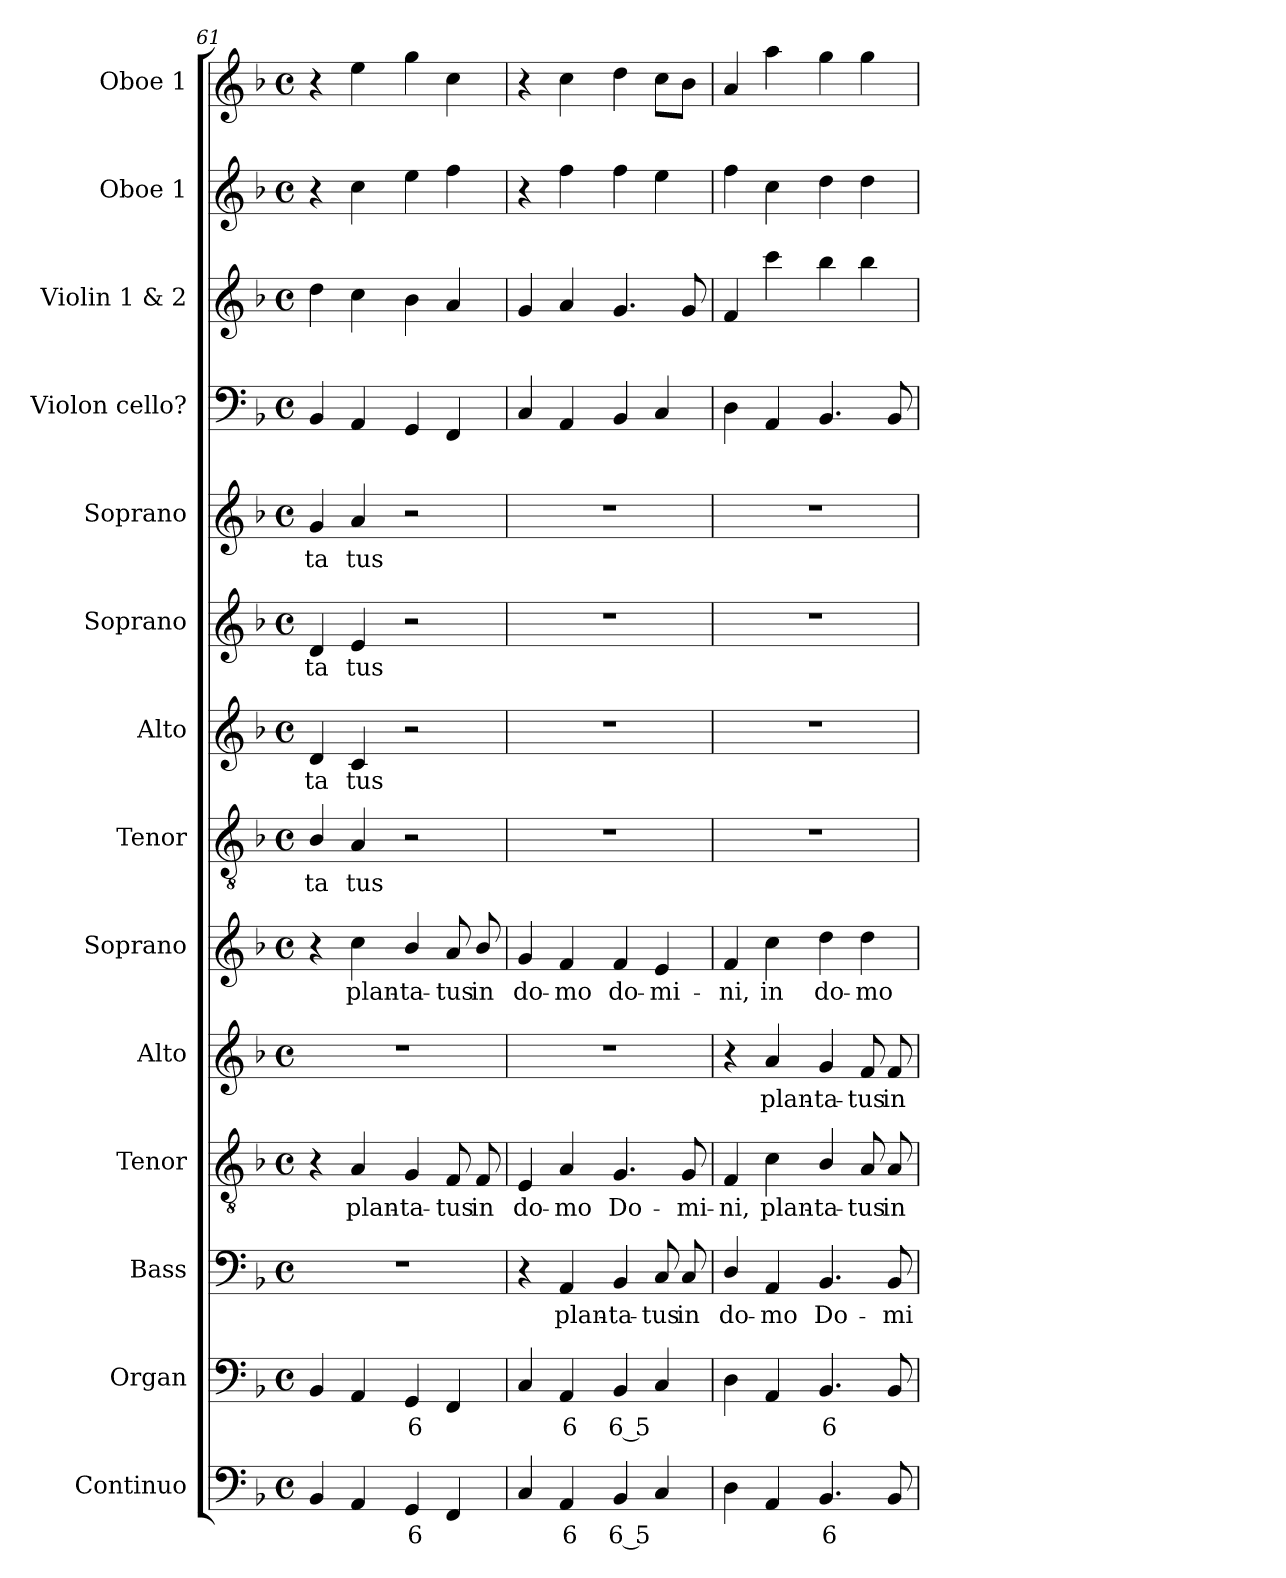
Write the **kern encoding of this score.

**kern	**text	**kern	**text	**kern	**text	**kern	**text	**kern	**text	**kern	**text	**kern	**text	**kern	**text	**kern	**text	**kern	**text	**kern	**kern	**kern	**kern
*part14	*part14	*part13	*part13	*part12	*part12	*part11	*part11	*part10	*part10	*part9	*part9	*part8	*part8	*part7	*part7	*part6	*part6	*part5	*part5	*part4	*part3	*part2	*part1
*staff14	*staff14	*staff13	*staff13	*staff12	*staff12	*staff11	*staff11	*staff10	*staff10	*staff9	*staff9	*staff8	*staff8	*staff7	*staff7	*staff6	*staff6	*staff5	*staff5	*staff4	*staff3	*staff2	*staff1
*I"Continuo	*	*I"Organ	*	*I"Bass	*	*I"Tenor	*	*I"Alto	*	*I"Soprano	*	*I"Tenor	*	*I"Alto	*	*I"Soprano	*	*I"Soprano	*	*I"Violon cello?	*I"Violin 1 & 2	*I"Oboe 1	*I"Oboe 1
*I'Cont.	*	*I'Org.	*	*I'B.	*	*I'T.	*	*I'A.	*	*I'S.	*	*I'T.	*	*I'A.	*	*I'S.	*	*I'S.	*	*I'Vc.	*I'Vln. 1 & 2	*I'Ob. 2	*I'Ob. 1
*clefF4	*	*clefF4	*	*clefF4	*	*clefGv2	*	*clefG2	*	*clefG2	*	*clefGv2	*	*clefG2	*	*clefG2	*	*clefG2	*	*clefF4	*clefG2	*clefG2	*clefG2
*	*	*	*	*	*	*ITrd7c12	*	*	*	*	*	*ITrd7c12	*	*	*	*	*	*	*	*	*	*	*
*k[b-]	*	*k[b-]	*	*k[b-]	*	*k[b-]	*	*k[b-]	*	*k[b-]	*	*k[b-]	*	*k[b-]	*	*k[b-]	*	*k[b-]	*	*k[b-]	*k[b-]	*k[b-]	*k[b-]
*F:	*	*F:	*	*F:	*	*F:	*	*F:	*	*F:	*	*F:	*	*F:	*	*F:	*	*F:	*	*F:	*F:	*F:	*F:
*M4/4	*	*M4/4	*	*M4/4	*	*M4/4	*	*M4/4	*	*M4/4	*	*M4/4	*	*M4/4	*	*M4/4	*	*M4/4	*	*M4/4	*M4/4	*M4/4	*M4/4
*met(c)	*	*met(c)	*	*met(c)	*	*met(c)	*	*met(c)	*	*met(c)	*	*met(c)	*	*met(c)	*	*met(c)	*	*met(c)	*	*met(c)	*met(c)	*met(c)	*met(c)
=61	=61	=61	=61	=61	=61	=61	=61	=61	=61	=61	=61	=61	=61	=61	=61	=61	=61	=61	=61	=61	=61	=61	=61
!	!	!	!	!	!	!	!	!	!	!	!	!	!LO:LY:b:color=#000000	!	!	!	!	!	!	!	!	!	!
!	!	!	!	!	!	!	!	!	!	!	!	!	!	!	!LO:LY:b:color=#000000	!	!	!	!	!	!	!	!
!	!	!	!	!	!	!	!	!	!	!	!	!	!	!	!	!	!LO:LY:b:color=#000000	!	!	!	!	!	!
!	!	!	!	!	!	!	!	!	!	!	!	!	!	!	!	!	!	!	!LO:LY:b:color=#000000	!	!	!	!
4BB-i/	.	4BB-i/	.	1r	.	4r	.	1r	.	4r	.	4BB-i/	-ta	4di/	-ta	4di/	-ta	4gi/	-ta	4BB-i/	4ddi\	4r	4r
!	!	!	!	!	!	!	!LO:LY:b:color=#000000	!	!	!	!	!	!	!	!	!	!	!	!	!	!	!	!
!	!	!	!	!	!	!	!	!	!	!	!LO:LY:b:color=#000000	!	!	!	!	!	!	!	!	!	!	!	!
!	!	!	!	!	!	!	!	!	!	!	!	!	!LO:LY:b:color=#000000	!	!	!	!	!	!	!	!	!	!
!	!	!	!	!	!	!	!	!	!	!	!	!	!	!	!LO:LY:b:color=#000000	!	!	!	!	!	!	!	!
!	!	!	!	!	!	!	!	!	!	!	!	!	!	!	!	!	!LO:LY:b:color=#000000	!	!	!	!	!	!
!	!	!	!	!	!	!	!	!	!	!	!	!	!	!	!	!	!	!	!LO:LY:b:color=#000000	!	!	!	!
4AAi/	.	4AAi/	.	.	.	4AAi/	plan-	.	.	4cci\	plan-	4AAi/	tus	4ci/	tus	4ei/	tus	4ai/	tus	4AAi/	4cci\	4cci\	4eei\
!	!LO:LY:b:color=#000000	!	!	!	!	!	!	!	!	!	!	!	!	!	!	!	!	!	!	!	!	!	!
!	!	!	!LO:LY:b:color=#000000	!	!	!	!	!	!	!	!	!	!	!	!	!	!	!	!	!	!	!	!
!	!	!	!	!	!	!	!LO:LY:b:color=#000000	!	!	!	!	!	!	!	!	!	!	!	!	!	!	!	!
!	!	!	!	!	!	!	!	!	!	!	!LO:LY:b:color=#000000	!	!	!	!	!	!	!	!	!	!	!	!
4GGi/	6	4GGi/	6	.	.	4GGi/	-ta-	.	.	4b-i/	-ta-	2r	.	2r	.	2r	.	2r	.	4GGi/	4b-i\	4eei\	4ggi\
!	!	!	!	!	!	!	!LO:LY:b:color=#000000	!	!	!	!	!	!	!	!	!	!	!	!	!	!	!	!
!	!	!	!	!	!	!	!	!	!	!	!LO:LY:b:color=#000000	!	!	!	!	!	!	!	!	!	!	!	!
4FFi/	.	4FFi/	.	.	.	8FFi/	-tus	.	.	8ai/	-tus	.	.	.	.	.	.	.	.	4FFi/	4ai/	4ffi\	4cci\
!	!	!	!	!	!	!	!LO:LY:b:color=#000000	!	!	!	!	!	!	!	!	!	!	!	!	!	!	!	!
!	!	!	!	!	!	!	!	!	!	!	!LO:LY:b:color=#000000	!	!	!	!	!	!	!	!	!	!	!	!
.	.	.	.	.	.	8FFi/	in	.	.	8b-i/	in	.	.	.	.	.	.	.	.	.	.	.	.
!!LO:PB:g=z
=62	=62	=62	=62	=62	=62	=62	=62	=62	=62	=62	=62	=62	=62	=62	=62	=62	=62	=62	=62	=62	=62	=62	=62
!	!	!	!	!	!	!	!LO:LY:b:color=#000000	!	!	!	!	!	!	!	!	!	!	!	!	!	!	!	!
!	!	!	!	!	!	!	!	!	!	!	!LO:LY:b:color=#000000	!	!	!	!	!	!	!	!	!	!	!	!
4Ci/	.	4Ci/	.	4r	.	4EEi/	do-	1r	.	4gi/	do-	1r	.	1r	.	1r	.	1r	.	4Ci/	4gi/	4r	4r
!	!LO:LY:b:color=#000000	!	!	!	!	!	!	!	!	!	!	!	!	!	!	!	!	!	!	!	!	!	!
!	!	!	!LO:LY:b:color=#000000	!	!	!	!	!	!	!	!	!	!	!	!	!	!	!	!	!	!	!	!
!	!	!	!	!	!LO:LY:b:color=#000000	!	!	!	!	!	!	!	!	!	!	!	!	!	!	!	!	!	!
!	!	!	!	!	!	!	!LO:LY:b:color=#000000	!	!	!	!	!	!	!	!	!	!	!	!	!	!	!	!
!	!	!	!	!	!	!	!	!	!	!	!LO:LY:b:color=#000000	!	!	!	!	!	!	!	!	!	!	!	!
4AAi/	6	4AAi/	6	4AAi/	plan-	4AAi/	-mo	.	.	4fi/	-mo	.	.	.	.	.	.	.	.	4AAi/	4ai/	4ffi\	4cci\
!	!LO:LY:b:color=#000000	!	!	!	!	!	!	!	!	!	!	!	!	!	!	!	!	!	!	!	!	!	!
!	!	!	!LO:LY:b:color=#000000	!	!	!	!	!	!	!	!	!	!	!	!	!	!	!	!	!	!	!	!
!	!	!	!	!	!LO:LY:b:color=#000000	!	!	!	!	!	!	!	!	!	!	!	!	!	!	!	!	!	!
!	!	!	!	!	!	!	!LO:LY:b:color=#000000	!	!	!	!	!	!	!	!	!	!	!	!	!	!	!	!
!	!	!	!	!	!	!	!	!	!	!	!LO:LY:b:color=#000000	!	!	!	!	!	!	!	!	!	!	!	!
4BB-i/	6 5	4BB-i/	6 5	4BB-i/	-ta-	4.GGi/	Do-	.	.	4fi/	do-	.	.	.	.	.	.	.	.	4BB-i/	4.gi/	4ffi\	4ddi\
!	!	!	!	!	!LO:LY:b:color=#000000	!	!	!	!	!	!	!	!	!	!	!	!	!	!	!	!	!	!
!	!	!	!	!	!	!	!	!	!	!	!LO:LY:b:color=#000000	!	!	!	!	!	!	!	!	!	!	!	!
4Ci/	.	4Ci/	.	8Ci/	-tus	.	.	.	.	4ei/	-mi-	.	.	.	.	.	.	.	.	4Ci/	.	4eei\	8cci\L
!	!	!	!	!	!LO:LY:b:color=#000000	!	!	!	!	!	!	!	!	!	!	!	!	!	!	!	!	!	!
!	!	!	!	!	!	!	!LO:LY:b:color=#000000	!	!	!	!	!	!	!	!	!	!	!	!	!	!	!	!
.	.	.	.	8Ci/	in	8GGi/	-mi-	.	.	.	.	.	.	.	.	.	.	.	.	.	8gi/	.	8b-i\J
=63	=63	=63	=63	=63	=63	=63	=63	=63	=63	=63	=63	=63	=63	=63	=63	=63	=63	=63	=63	=63	=63	=63	=63
!	!	!	!	!	!LO:LY:b:color=#000000	!	!	!	!	!	!	!	!	!	!	!	!	!	!	!	!	!	!
!	!	!	!	!	!	!	!LO:LY:b:color=#000000	!	!	!	!	!	!	!	!	!	!	!	!	!	!	!	!
!	!	!	!	!	!	!	!	!	!	!	!LO:LY:b:color=#000000	!	!	!	!	!	!	!	!	!	!	!	!
4Di\	.	4Di\	.	4Di/	do-	4FFi/	-ni,	4r	.	4fi/	-ni,	1r	.	1r	.	1r	.	1r	.	4Di\	4fi/	4ffi\	4ai/
!	!	!	!	!	!LO:LY:b:color=#000000	!	!	!	!	!	!	!	!	!	!	!	!	!	!	!	!	!	!
!	!	!	!	!	!	!	!LO:LY:b:color=#000000	!	!	!	!	!	!	!	!	!	!	!	!	!	!	!	!
!	!	!	!	!	!	!	!	!	!LO:LY:b:color=#000000	!	!	!	!	!	!	!	!	!	!	!	!	!	!
!	!	!	!	!	!	!	!	!	!	!	!LO:LY:b:color=#000000	!	!	!	!	!	!	!	!	!	!	!	!
4AAi/	.	4AAi/	.	4AAi/	-mo	4Ci\	plan-	4ai/	plan-	4cci\	in	.	.	.	.	.	.	.	.	4AAi/	4ccci\	4cci\	4aai\
!	!LO:LY:b:color=#000000	!	!	!	!	!	!	!	!	!	!	!	!	!	!	!	!	!	!	!	!	!	!
!	!	!	!LO:LY:b:color=#000000	!	!	!	!	!	!	!	!	!	!	!	!	!	!	!	!	!	!	!	!
!	!	!	!	!	!LO:LY:b:color=#000000	!	!	!	!	!	!	!	!	!	!	!	!	!	!	!	!	!	!
!	!	!	!	!	!	!	!LO:LY:b:color=#000000	!	!	!	!	!	!	!	!	!	!	!	!	!	!	!	!
!	!	!	!	!	!	!	!	!	!LO:LY:b:color=#000000	!	!	!	!	!	!	!	!	!	!	!	!	!	!
!	!	!	!	!	!	!	!	!	!	!	!LO:LY:b:color=#000000	!	!	!	!	!	!	!	!	!	!	!	!
4.BB-i/	6	4.BB-i/	6	4.BB-i/	Do-	4BB-i/	-ta-	4gi/	-ta-	4ddi\	do-	.	.	.	.	.	.	.	.	4.BB-i/	4bb-i\	4ddi\	4ggi\
!	!	!	!	!	!	!	!LO:LY:b:color=#000000	!	!	!	!	!	!	!	!	!	!	!	!	!	!	!	!
!	!	!	!	!	!	!	!	!	!LO:LY:b:color=#000000	!	!	!	!	!	!	!	!	!	!	!	!	!	!
!	!	!	!	!	!	!	!	!	!	!	!LO:LY:b:color=#000000	!	!	!	!	!	!	!	!	!	!	!	!
.	.	.	.	.	.	8AAi/	-tus	8fi/	-tus	4ddi\	-mo	.	.	.	.	.	.	.	.	.	4bb-i\	4ddi\	4ggi\
!	!	!	!	!	!LO:LY:b:color=#000000	!	!	!	!	!	!	!	!	!	!	!	!	!	!	!	!	!	!
!	!	!	!	!	!	!	!LO:LY:b:color=#000000	!	!	!	!	!	!	!	!	!	!	!	!	!	!	!	!
!	!	!	!	!	!	!	!	!	!LO:LY:b:color=#000000	!	!	!	!	!	!	!	!	!	!	!	!	!	!
8BB-i/	.	8BB-i/	.	8BB-i/	-mi-	8AAi/	in	8fi/	in	.	.	.	.	.	.	.	.	.	.	8BB-i/	.	.	.
=	=	=	=	=	=	=	=	=	=	=	=	=	=	=	=	=	=	=	=	=	=	=	=
*-	*-	*-	*-	*-	*-	*-	*-	*-	*-	*-	*-	*-	*-	*-	*-	*-	*-	*-	*-	*-	*-	*-	*-
